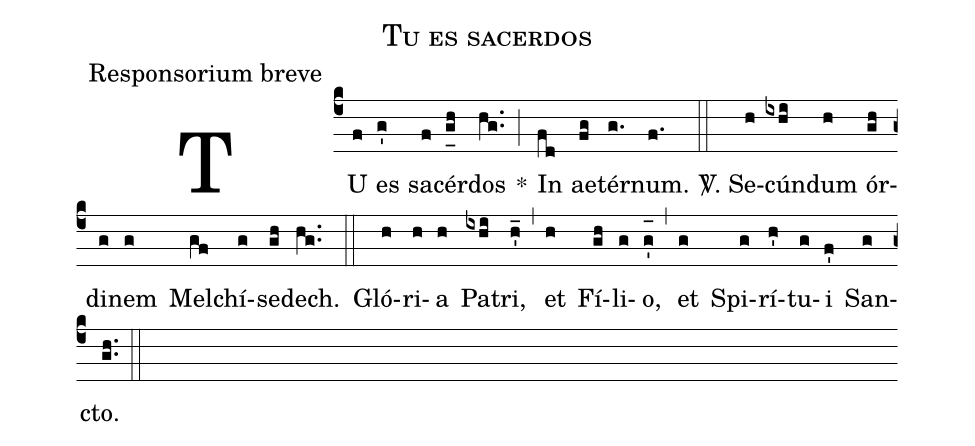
name:Tu es sacerdos;
office-part:Responsorium breve;
%%
(c4) TU(f) es(g') sa(f)cér(g_[uh:l]h)dos(hg..) *(;) In(fd) ae(fg)tér(g.)num.(f.) (::)
<sp>V/</sp>. Se(h)cún(ixhi)dum(h) ór(gh)di(g)nem(g) Mel(gf)chí(g)se(gh)dech.(hg..) (::) Gló(h)ri(h)a(h) Pa(ixhi)tri,(h'_) (,) et(h) Fí(gh)li(g)o,(g'_[oh:h]) (,) et(g) Spi(g)rí(h')tu(g)i(f') San(g)cto.(gh..) (::)
